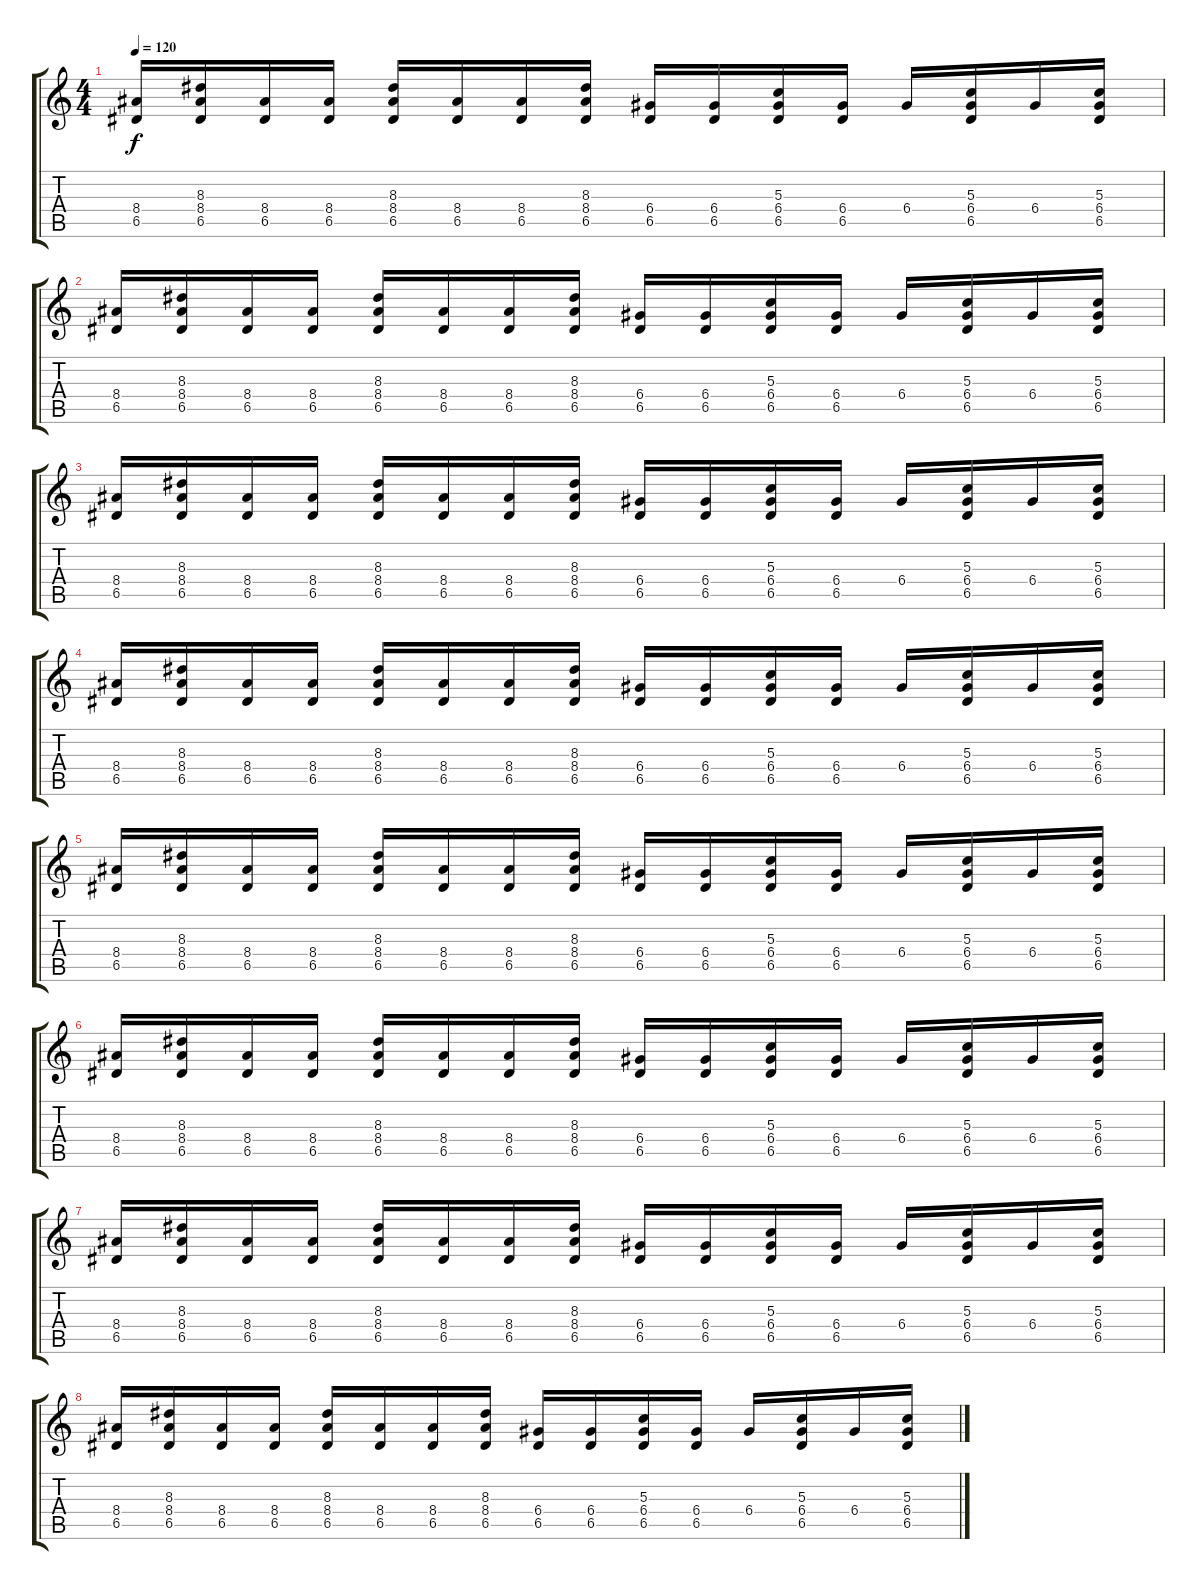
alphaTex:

\track "" {instrument electricguitarmuted}
\staff {score tabs}
\tuning (E4 B3 G3 D3 A2 E2) {hide}
\ts (4 4)
\tempo 120
\clef g2
\ks c
(8.4 6.5).16{dy f} (8.3 8.4 6.5).16 (8.4 6.5).16 (8.4 6.5).16 (8.3 8.4 6.5).16 (8.4 6.5).16 (8.4 6.5).16 (8.3 8.4 6.5).16 (6.4 6.5).16 (6.4 6.5).16 (5.3 6.4 6.5).16 (6.4 6.5).16 6.4.16 (5.3 6.4 6.5).16 6.4.16 (5.3 6.4 6.5).16 |
(8.4 6.5).16 (8.3 8.4 6.5).16 (8.4 6.5).16 (8.4 6.5).16 (8.3 8.4 6.5).16 (8.4 6.5).16 (8.4 6.5).16 (8.3 8.4 6.5).16 (6.4 6.5).16 (6.4 6.5).16 (5.3 6.4 6.5).16 (6.4 6.5).16 6.4.16 (5.3 6.4 6.5).16 6.4.16 (5.3 6.4 6.5).16 |
(8.4 6.5).16 (8.3 8.4 6.5).16 (8.4 6.5).16 (8.4 6.5).16 (8.3 8.4 6.5).16 (8.4 6.5).16 (8.4 6.5).16 (8.3 8.4 6.5).16 (6.4 6.5).16 (6.4 6.5).16 (5.3 6.4 6.5).16 (6.4 6.5).16 6.4.16 (5.3 6.4 6.5).16 6.4.16 (5.3 6.4 6.5).16 |
(8.4 6.5).16 (8.3 8.4 6.5).16 (8.4 6.5).16 (8.4 6.5).16 (8.3 8.4 6.5).16 (8.4 6.5).16 (8.4 6.5).16 (8.3 8.4 6.5).16 (6.4 6.5).16 (6.4 6.5).16 (5.3 6.4 6.5).16 (6.4 6.5).16 6.4.16 (5.3 6.4 6.5).16 6.4.16 (5.3 6.4 6.5).16 |
(8.4 6.5).16 (8.3 8.4 6.5).16 (8.4 6.5).16 (8.4 6.5).16 (8.3 8.4 6.5).16 (8.4 6.5).16 (8.4 6.5).16 (8.3 8.4 6.5).16 (6.4 6.5).16 (6.4 6.5).16 (5.3 6.4 6.5).16 (6.4 6.5).16 6.4.16 (5.3 6.4 6.5).16 6.4.16 (5.3 6.4 6.5).16 |
(8.4 6.5).16 (8.3 8.4 6.5).16 (8.4 6.5).16 (8.4 6.5).16 (8.3 8.4 6.5).16 (8.4 6.5).16 (8.4 6.5).16 (8.3 8.4 6.5).16 (6.4 6.5).16 (6.4 6.5).16 (5.3 6.4 6.5).16 (6.4 6.5).16 6.4.16 (5.3 6.4 6.5).16 6.4.16 (5.3 6.4 6.5).16 |
(8.4 6.5).16 (8.3 8.4 6.5).16 (8.4 6.5).16 (8.4 6.5).16 (8.3 8.4 6.5).16 (8.4 6.5).16 (8.4 6.5).16 (8.3 8.4 6.5).16 (6.4 6.5).16 (6.4 6.5).16 (5.3 6.4 6.5).16 (6.4 6.5).16 6.4.16 (5.3 6.4 6.5).16 6.4.16 (5.3 6.4 6.5).16 |
(8.4 6.5).16 (8.3 8.4 6.5).16 (8.4 6.5).16 (8.4 6.5).16 (8.3 8.4 6.5).16 (8.4 6.5).16 (8.4 6.5).16 (8.3 8.4 6.5).16 (6.4 6.5).16 (6.4 6.5).16 (5.3 6.4 6.5).16 (6.4 6.5).16 6.4.16 (5.3 6.4 6.5).16 6.4.16 (5.3 6.4 6.5).16
